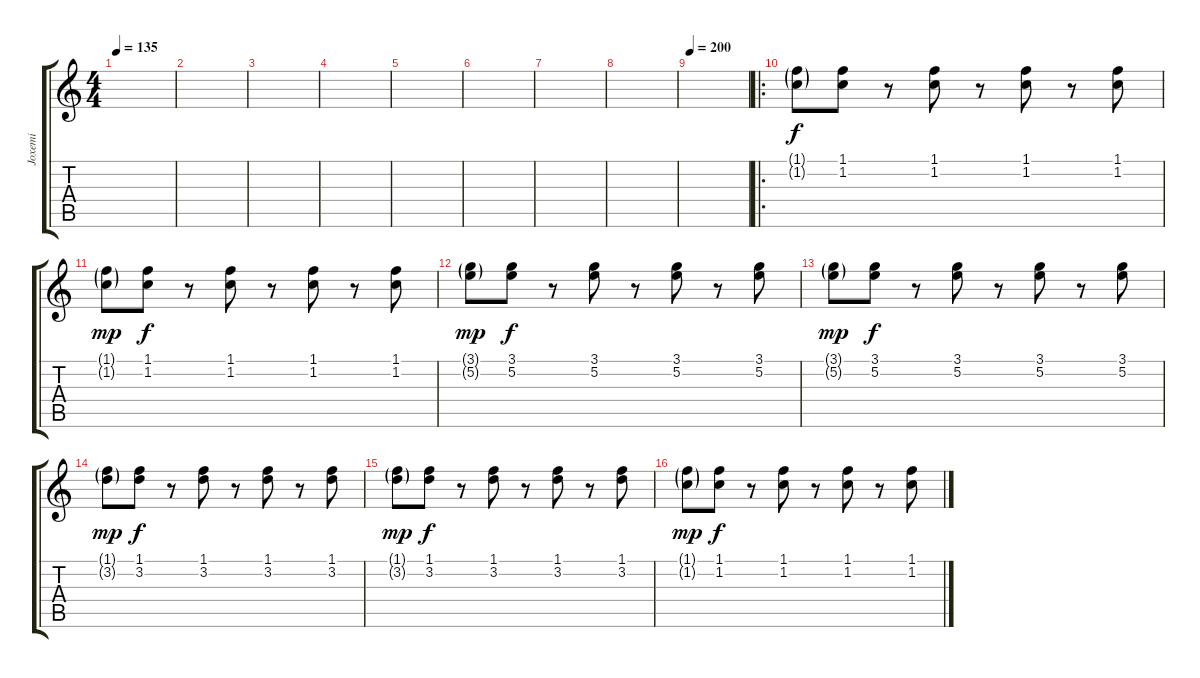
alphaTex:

\track ("Joxemi" "Joxemi") {instrument electricguitarclean}
\staff {score tabs}
\tuning (E4 B3 G3 D3 A2 E2) {hide}
\ts (4 4)
\tempo 135
\clef g2
\ks c
|
|
|
|
|
|
|
|
\tempo 200
|
\ro
(1.1{g} 1.2{g}).8 (1.1 1.2).8{dy f} r.8 (1.1 1.2).8 r.8 (1.1 1.2).8 r.8 (1.1 1.2).8 |
(1.1{g} 1.2{g}).8{dy mp} (1.1 1.2).8{dy f} r.8 (1.1 1.2).8 r.8 (1.1 1.2).8 r.8 (1.1 1.2).8 |
(3.1{g} 5.2{g}).8{dy mp} (3.1 5.2).8{dy f} r.8 (3.1 5.2).8 r.8 (3.1 5.2).8 r.8 (3.1 5.2).8 |
(3.1{g} 5.2{g}).8{dy mp} (3.1 5.2).8{dy f} r.8 (3.1 5.2).8 r.8 (3.1 5.2).8 r.8 (3.1 5.2).8 |
(1.1{g} 3.2{g}).8{dy mp} (1.1 3.2).8{dy f} r.8 (1.1 3.2).8 r.8 (1.1 3.2).8 r.8 (1.1 3.2).8 |
(1.1{g} 3.2{g}).8{dy mp} (1.1 3.2).8{dy f} r.8 (1.1 3.2).8 r.8 (1.1 3.2).8 r.8 (1.1 3.2).8 |
(1.1{g} 1.2{g}).8{dy mp} (1.1 1.2).8{dy f} r.8 (1.1 1.2).8 r.8 (1.1 1.2).8 r.8 (1.1 1.2).8
